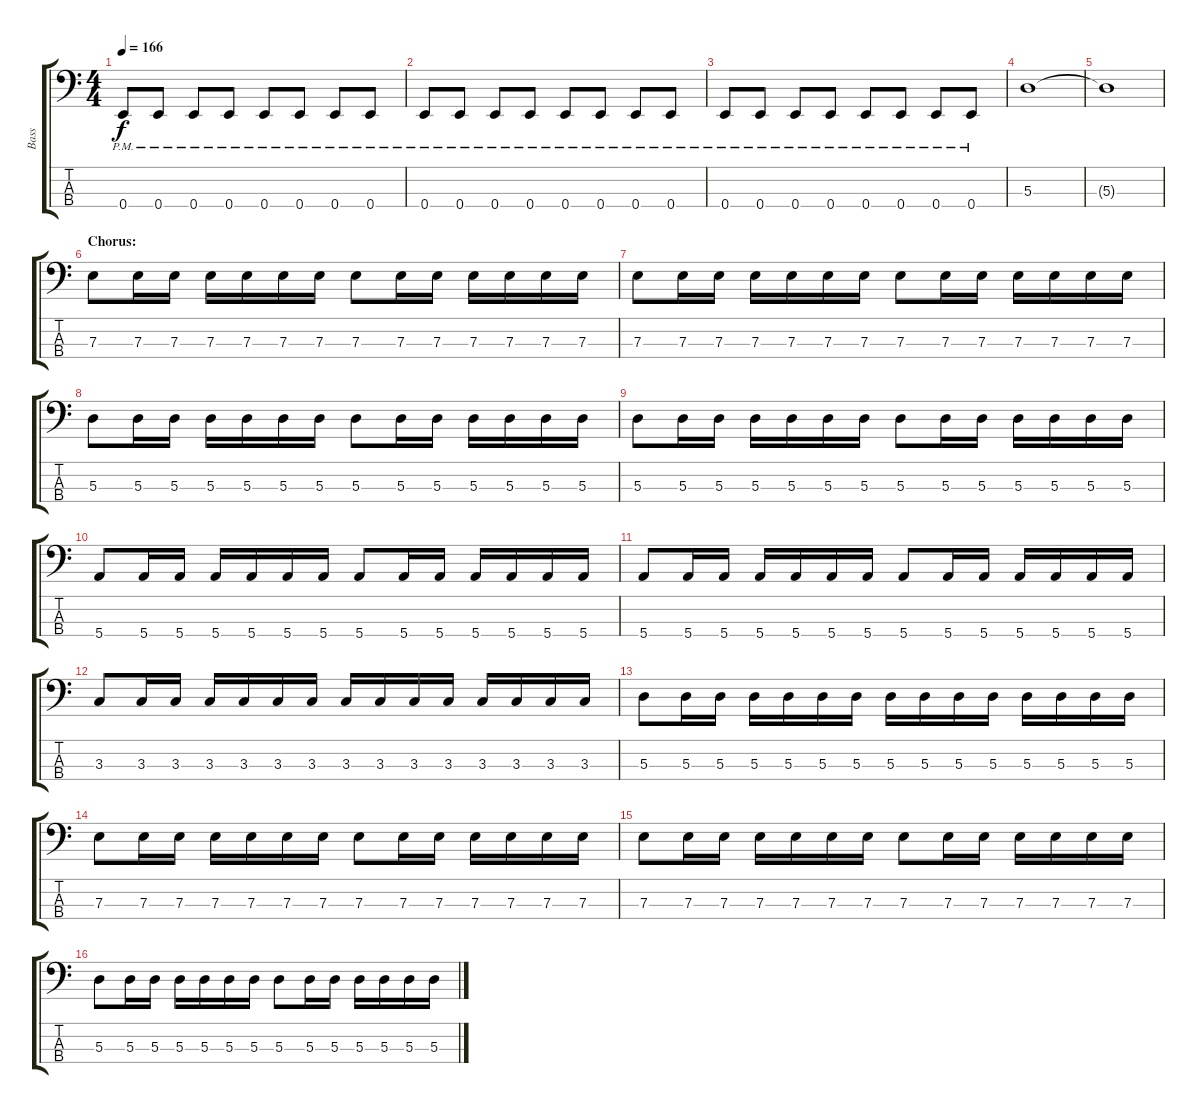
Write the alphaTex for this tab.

\track ("Bass" "Bass") {instrument electricbassfinger}
\staff {score tabs}
\tuning (G2 D2 A1 E1) {hide}
\ts (4 4)
\tempo 166
\clef f4
\ks c
0.4{pm}.8{dy f} 0.4{pm}.8 0.4{pm}.8 0.4{pm}.8 0.4{pm}.8 0.4{pm}.8 0.4{pm}.8 0.4{pm}.8 |
0.4{pm}.8 0.4{pm}.8 0.4{pm}.8 0.4{pm}.8 0.4{pm}.8 0.4{pm}.8 0.4{pm}.8 0.4{pm}.8 |
0.4{pm}.8 0.4{pm}.8 0.4{pm}.8 0.4{pm}.8 0.4{pm}.8 0.4{pm}.8 0.4{pm}.8 0.4{pm}.8 |
5.3.1 |
5.3{t}.1 |
\section ("" "Chorus:")
7.3.8 7.3.16 7.3.16 7.3.16 7.3.16 7.3.16 7.3.16 7.3.8 7.3.16 7.3.16 7.3.16 7.3.16 7.3.16 7.3.16 |
7.3.8 7.3.16 7.3.16 7.3.16 7.3.16 7.3.16 7.3.16 7.3.8 7.3.16 7.3.16 7.3.16 7.3.16 7.3.16 7.3.16 |
5.3.8 5.3.16 5.3.16 5.3.16 5.3.16 5.3.16 5.3.16 5.3.8 5.3.16 5.3.16 5.3.16 5.3.16 5.3.16 5.3.16 |
5.3.8 5.3.16 5.3.16 5.3.16 5.3.16 5.3.16 5.3.16 5.3.8 5.3.16 5.3.16 5.3.16 5.3.16 5.3.16 5.3.16 |
5.4.8 5.4.16 5.4.16 5.4.16 5.4.16 5.4.16 5.4.16 5.4.8 5.4.16 5.4.16 5.4.16 5.4.16 5.4.16 5.4.16 |
5.4.8 5.4.16 5.4.16 5.4.16 5.4.16 5.4.16 5.4.16 5.4.8 5.4.16 5.4.16 5.4.16 5.4.16 5.4.16 5.4.16 |
3.3.8 3.3.16 3.3.16 3.3.16 3.3.16 3.3.16 3.3.16 3.3.16 3.3.16 3.3.16 3.3.16 3.3.16 3.3.16 3.3.16 3.3.16 |
5.3.8 5.3.16 5.3.16 5.3.16 5.3.16 5.3.16 5.3.16 5.3.16 5.3.16 5.3.16 5.3.16 5.3.16 5.3.16 5.3.16 5.3.16 |
7.3.8 7.3.16 7.3.16 7.3.16 7.3.16 7.3.16 7.3.16 7.3.8 7.3.16 7.3.16 7.3.16 7.3.16 7.3.16 7.3.16 |
7.3.8 7.3.16 7.3.16 7.3.16 7.3.16 7.3.16 7.3.16 7.3.8 7.3.16 7.3.16 7.3.16 7.3.16 7.3.16 7.3.16 |
5.3.8 5.3.16 5.3.16 5.3.16 5.3.16 5.3.16 5.3.16 5.3.8 5.3.16 5.3.16 5.3.16 5.3.16 5.3.16 5.3.16
